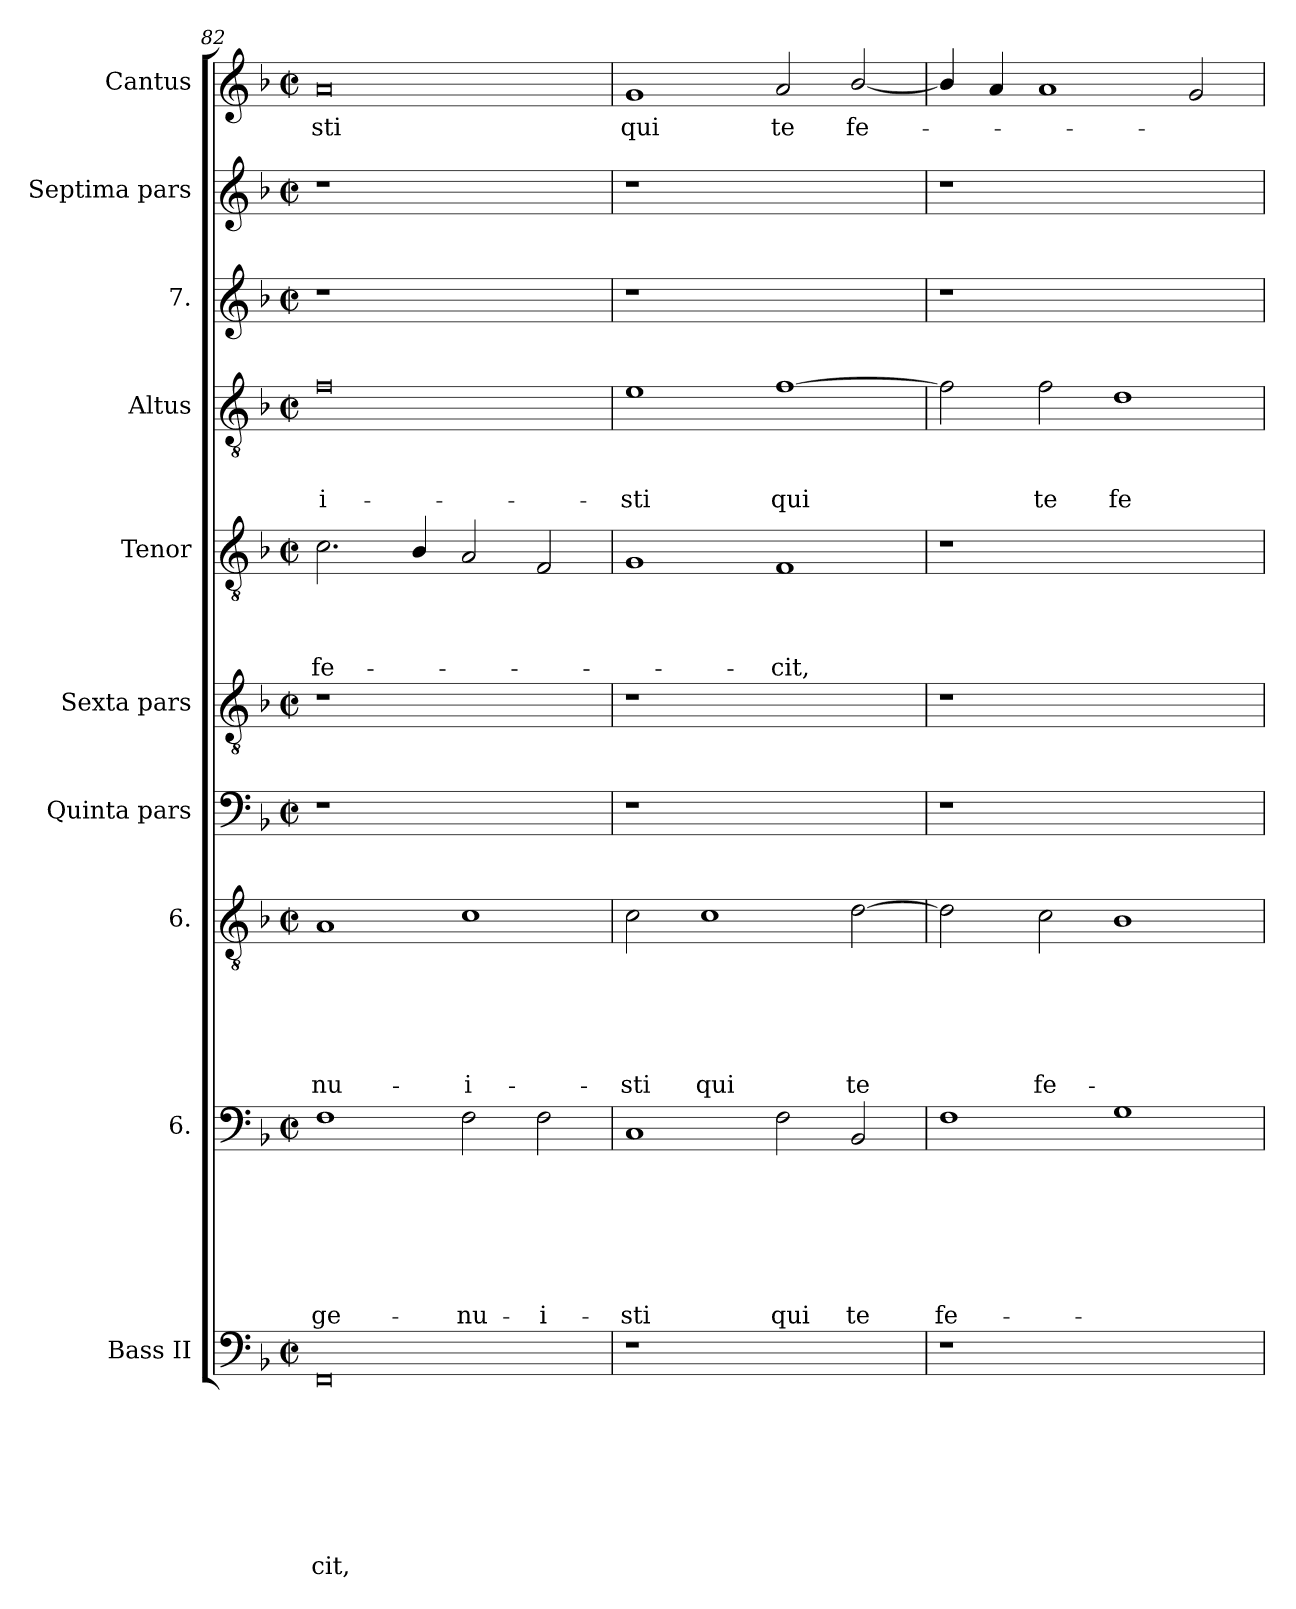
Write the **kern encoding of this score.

**kern	**text	**text	**text	**text	**text	**text	**text	**text	**kern	**text	**text	**text	**text	**text	**text	**text	**kern	**text	**text	**text	**text	**text	**text	**kern	**kern	**kern	**text	**text	**text	**text	**kern	**text	**text	**text	**kern	**kern	**kern	**text
*part10	*part10	*part10	*part10	*part10	*part10	*part10	*part10	*part10	*part9	*part9	*part9	*part9	*part9	*part9	*part9	*part9	*part8	*part8	*part8	*part8	*part8	*part8	*part8	*part7	*part6	*part5	*part5	*part5	*part5	*part5	*part4	*part4	*part4	*part4	*part3	*part2	*part1	*part1
*staff10	*staff10	*staff10	*staff10	*staff10	*staff10	*staff10	*staff10	*staff10	*staff9	*staff9	*staff9	*staff9	*staff9	*staff9	*staff9	*staff9	*staff8	*staff8	*staff8	*staff8	*staff8	*staff8	*staff8	*staff7	*staff6	*staff5	*staff5	*staff5	*staff5	*staff5	*staff4	*staff4	*staff4	*staff4	*staff3	*staff2	*staff1	*staff1
*I"Bass II	*	*	*	*	*	*	*	*	*I"6.	*	*	*	*	*	*	*	*I"6.	*	*	*	*	*	*	*I"Quinta pars	*I"Sexta pars	*I"Tenor	*	*	*	*	*I"Altus	*	*	*	*I"7.	*I"Septima pars	*I"Cantus	*
*I'B.	*	*	*	*	*	*	*	*	*	*	*	*	*	*	*	*	*	*	*	*	*	*	*	*	*	*I'T.	*	*	*	*	*I'A.	*	*	*	*	*	*I'C.	*
*clefF4	*	*	*	*	*	*	*	*	*clefF4	*	*	*	*	*	*	*	*clefGv2	*	*	*	*	*	*	*clefF4	*clefGv2	*clefGv2	*	*	*	*	*clefGv2	*	*	*	*clefG2	*clefG2	*clefG2	*
*k[b-]	*	*	*	*	*	*	*	*	*k[b-]	*	*	*	*	*	*	*	*k[b-]	*	*	*	*	*	*	*k[b-]	*k[b-]	*k[b-]	*	*	*	*	*k[b-]	*	*	*	*k[b-]	*k[b-]	*k[b-]	*
*F:	*	*	*	*	*	*	*	*	*F:	*	*	*	*	*	*	*	*F:	*	*	*	*	*	*	*F:	*F:	*F:	*	*	*	*	*F:	*	*	*	*F:	*F:	*F:	*
*M2/2	*	*	*	*	*	*	*	*	*M2/2	*	*	*	*	*	*	*	*M2/2	*	*	*	*	*	*	*M2/2	*M2/2	*M2/2	*	*	*	*	*M2/2	*	*	*	*M2/2	*M2/2	*M2/2	*
*met(c|)	*	*	*	*	*	*	*	*	*met(c|)	*	*	*	*	*	*	*	*met(c|)	*	*	*	*	*	*	*met(c|)	*met(c|)	*met(c|)	*	*	*	*	*met(c|)	*	*	*	*met(c|)	*met(c|)	*met(c|)	*
=82	=82	=82	=82	=82	=82	=82	=82	=82	=82	=82	=82	=82	=82	=82	=82	=82	=82	=82	=82	=82	=82	=82	=82	=82	=82	=82	=82	=82	=82	=82	=82	=82	=82	=82	=82	=82	=82	=82
!	!	!	!	!	!	!	!	!LO:LY:b	!	!	!	!	!	!	!	!LO:LY:b	!	!	!	!	!	!	!LO:LY:b	!	!	!	!	!	!	!LO:LY:b	!	!	!	!LO:LY:b	!	!	!	!LO:LY:b
0FF	.	.	.	.	.	.	.	-cit,	1F	.	.	.	.	.	.	ge-	1A	.	.	.	.	.	-nu-	1r	1r	2.c\	.	.	.	fe-	0f	.	.	-i-	1r	1r	0a	-sti
.	.	.	.	.	.	.	.	.	.	.	.	.	.	.	.	.	.	.	.	.	.	.	.	.	.	4B-/	.	.	.	.	.	.	.	.	.	.	.	.
!	!	!	!	!	!	!	!	!	!	!	!	!	!	!	!	!LO:LY:b	!	!	!	!	!	!	!LO:LY:b	!	!	!	!	!	!	!	!	!	!	!	!	!	!	!
.	.	.	.	.	.	.	.	.	2F\	.	.	.	.	.	.	-nu-	1c	.	.	.	.	.	-i-	1ryy	1ryy	2A/	.	.	.	.	.	.	.	.	1ryy	1ryy	.	.
!	!	!	!	!	!	!	!	!	!	!	!	!	!	!	!	!LO:LY:b	!	!	!	!	!	!	!	!	!	!	!	!	!	!	!	!	!	!	!	!	!	!
.	.	.	.	.	.	.	.	.	2F\	.	.	.	.	.	.	-i-	.	.	.	.	.	.	.	.	.	2F/	.	.	.	.	.	.	.	.	.	.	.	.
=83	=83	=83	=83	=83	=83	=83	=83	=83	=83	=83	=83	=83	=83	=83	=83	=83	=83	=83	=83	=83	=83	=83	=83	=83	=83	=83	=83	=83	=83	=83	=83	=83	=83	=83	=83	=83	=83	=83
!	!	!	!	!	!	!	!	!	!	!	!	!	!	!	!	!LO:LY:b	!	!	!	!	!	!	!LO:LY:b	!	!	!	!	!	!	!	!	!	!	!LO:LY:b	!	!	!	!LO:LY:b
1r	.	.	.	.	.	.	.	.	1C	.	.	.	.	.	.	-sti	2c\	.	.	.	.	.	-sti	1r	1r	1G	.	.	.	.	1e	.	.	-sti	1r	1r	1g	qui
!	!	!	!	!	!	!	!	!	!	!	!	!	!	!	!	!	!	!	!	!	!	!	!LO:LY:b	!	!	!	!	!	!	!	!	!	!	!	!	!	!	!
.	.	.	.	.	.	.	.	.	.	.	.	.	.	.	.	.	1c	.	.	.	.	.	qui	.	.	.	.	.	.	.	.	.	.	.	.	.	.	.
!	!	!	!	!	!	!	!	!	!	!	!	!	!	!	!	!LO:LY:b	!	!	!	!	!	!	!	!	!	!	!	!	!	!LO:LY:b	!	!	!	!LO:LY:b	!	!	!	!LO:LY:b
1ryy	.	.	.	.	.	.	.	.	2F\	.	.	.	.	.	.	qui	.	.	.	.	.	.	.	1ryy	1ryy	1F	.	.	.	-cit,	[>1f	.	.	qui	1ryy	1ryy	2a/	te
!	!	!	!	!	!	!	!	!	!	!	!	!	!	!	!	!LO:LY:b	!	!	!	!	!	!	!LO:LY:b	!	!	!	!	!	!	!	!	!	!	!	!	!	!	!LO:LY:b
.	.	.	.	.	.	.	.	.	2BB-/	.	.	.	.	.	.	te	[>2d\	.	.	.	.	.	te	.	.	.	.	.	.	.	.	.	.	.	.	.	[<2b-/	fe-
=84	=84	=84	=84	=84	=84	=84	=84	=84	=84	=84	=84	=84	=84	=84	=84	=84	=84	=84	=84	=84	=84	=84	=84	=84	=84	=84	=84	=84	=84	=84	=84	=84	=84	=84	=84	=84	=84	=84
!	!	!	!	!	!	!	!	!	!	!	!	!	!	!	!	!LO:LY:b	!	!	!	!	!	!	!	!	!	!	!	!	!	!	!	!	!	!	!	!	!	!
1r	.	.	.	.	.	.	.	.	1F	.	.	.	.	.	.	fe-	2d\]	.	.	.	.	.	.	1r	1r	1r	.	.	.	.	2f\]	.	.	.	1r	1r	4b-/]	.
.	.	.	.	.	.	.	.	.	.	.	.	.	.	.	.	.	.	.	.	.	.	.	.	.	.	.	.	.	.	.	.	.	.	.	.	.	4a/	.
!	!	!	!	!	!	!	!	!	!	!	!	!	!	!	!	!	!	!	!	!	!	!	!LO:LY:b	!	!	!	!	!	!	!	!	!	!	!LO:LY:b	!	!	!	!
.	.	.	.	.	.	.	.	.	.	.	.	.	.	.	.	.	2c\	.	.	.	.	.	fe-	.	.	.	.	.	.	.	2f\	.	.	te	.	.	1a	.
!	!	!	!	!	!	!	!	!	!	!	!	!	!	!	!	!	!	!	!	!	!	!	!	!	!	!	!	!	!	!	!	!	!	!LO:LY:b	!	!	!	!
1ryy	.	.	.	.	.	.	.	.	1G	.	.	.	.	.	.	.	1B-	.	.	.	.	.	.	1ryy	1ryy	1ryy	.	.	.	.	1d	.	.	fe-	1ryy	1ryy	.	.
.	.	.	.	.	.	.	.	.	.	.	.	.	.	.	.	.	.	.	.	.	.	.	.	.	.	.	.	.	.	.	.	.	.	.	.	.	2g/	.
=	=	=	=	=	=	=	=	=	=	=	=	=	=	=	=	=	=	=	=	=	=	=	=	=	=	=	=	=	=	=	=	=	=	=	=	=	=	=
*-	*-	*-	*-	*-	*-	*-	*-	*-	*-	*-	*-	*-	*-	*-	*-	*-	*-	*-	*-	*-	*-	*-	*-	*-	*-	*-	*-	*-	*-	*-	*-	*-	*-	*-	*-	*-	*-	*-
